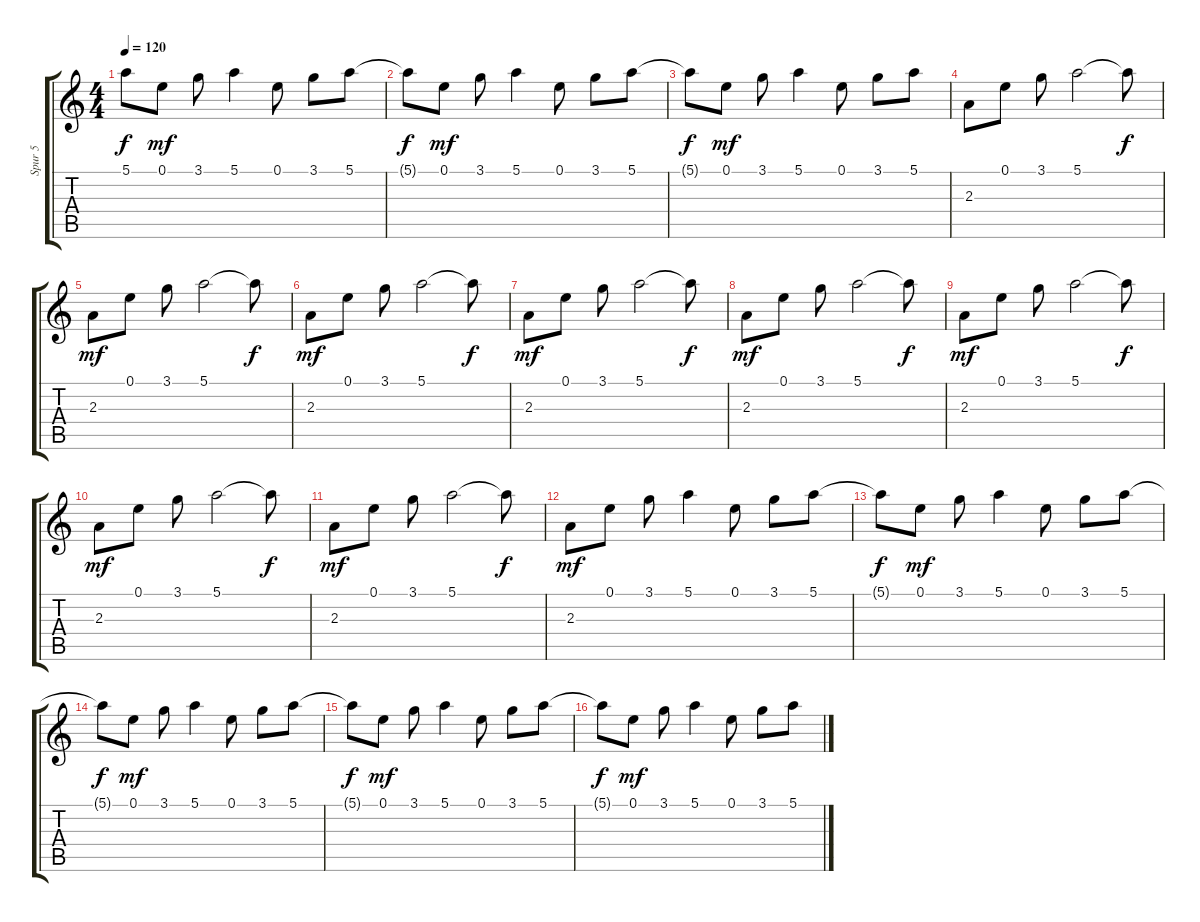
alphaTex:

\track ("Spur 5" "Spur 5") {instrument electricguitarmuted}
\staff {score tabs}
\tuning (E4 B3 G3 D3 A2 E2) {hide}
\ts (4 4)
\tempo 120
\clef g2
\ks c
5.1{t}.8{dy f} 0.1.8{dy mf} 3.1.8 5.1.4 0.1.8 3.1.8 5.1.8 |
5.1{t}.8{dy f} 0.1.8{dy mf} 3.1.8 5.1.4 0.1.8 3.1.8 5.1.8 |
5.1{t}.8{dy f} 0.1.8{dy mf} 3.1.8 5.1.4 0.1.8 3.1.8 5.1.8 |
2.3.8 0.1.8 3.1.8 5.1.2 5.1{t}.8{dy f} |
2.3.8{dy mf} 0.1.8 3.1.8 5.1.2 5.1{t}.8{dy f} |
2.3.8{dy mf} 0.1.8 3.1.8 5.1.2 5.1{t}.8{dy f} |
2.3.8{dy mf} 0.1.8 3.1.8 5.1.2 5.1{t}.8{dy f} |
2.3.8{dy mf} 0.1.8 3.1.8 5.1.2 5.1{t}.8{dy f} |
2.3.8{dy mf} 0.1.8 3.1.8 5.1.2 5.1{t}.8{dy f} |
2.3.8{dy mf} 0.1.8 3.1.8 5.1.2 5.1{t}.8{dy f} |
2.3.8{dy mf} 0.1.8 3.1.8 5.1.2 5.1{t}.8{dy f} |
2.3.8{dy mf} 0.1.8 3.1.8 5.1.4 0.1.8 3.1.8 5.1.8 |
5.1{t}.8{dy f} 0.1.8{dy mf} 3.1.8 5.1.4 0.1.8 3.1.8 5.1.8 |
5.1{t}.8{dy f} 0.1.8{dy mf} 3.1.8 5.1.4 0.1.8 3.1.8 5.1.8 |
5.1{t}.8{dy f} 0.1.8{dy mf} 3.1.8 5.1.4 0.1.8 3.1.8 5.1.8 |
5.1{t}.8{dy f} 0.1.8{dy mf} 3.1.8 5.1.4 0.1.8 3.1.8 5.1.8
